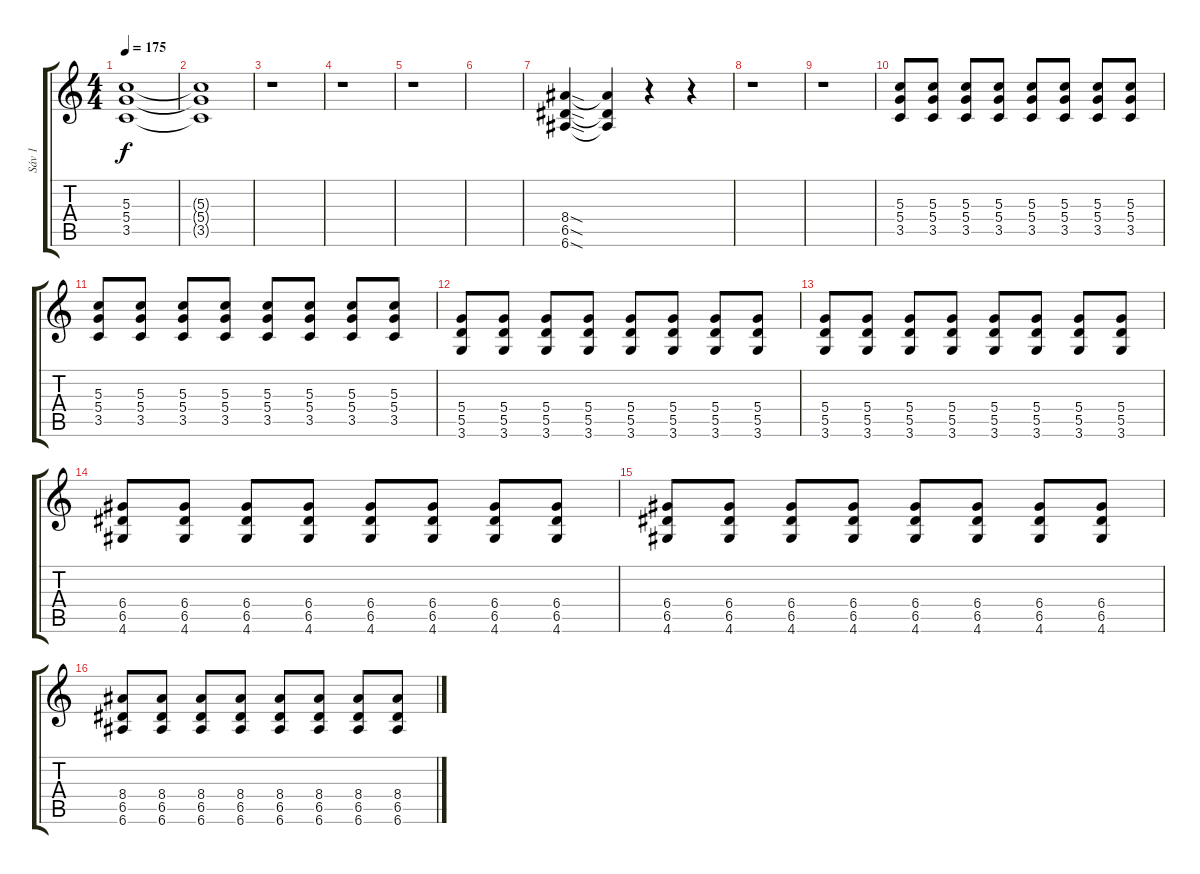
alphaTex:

\track ("Sáv 1" "Sáv 1") {instrument distortionguitar}
\staff {score tabs}
\tuning (E4 B3 G3 D3 A2 E2) {hide}
\ts (4 4)
\tempo 175
\clef g2
\ks c
(5.3 5.4 3.5).1{dy f} |
(5.3{t} 5.4{t} 3.5{t}).1 |
r.1 |
r.1 |
r.1 |
|
(8.4{sod} 6.5{sod} 6.6{sod}).4 (8.4{t} 6.5{t} 6.6{t}).4 r.4 r.4 |
r.1 |
r.1 |
(5.3 5.4 3.5).8 (5.3 5.4 3.5).8 (5.3 5.4 3.5).8 (5.3 5.4 3.5).8 (5.3 5.4 3.5).8 (5.3 5.4 3.5).8 (5.3 5.4 3.5).8 (5.3 5.4 3.5).8 |
(5.3 5.4 3.5).8 (5.3 5.4 3.5).8 (5.3 5.4 3.5).8 (5.3 5.4 3.5).8 (5.3 5.4 3.5).8 (5.3 5.4 3.5).8 (5.3 5.4 3.5).8 (5.3 5.4 3.5).8 |
(5.4 5.5 3.6).8 (5.4 5.5 3.6).8 (5.4 5.5 3.6).8 (5.4 5.5 3.6).8 (5.4 5.5 3.6).8 (5.4 5.5 3.6).8 (5.4 5.5 3.6).8 (5.4 5.5 3.6).8 |
(5.4 5.5 3.6).8 (5.4 5.5 3.6).8 (5.4 5.5 3.6).8 (5.4 5.5 3.6).8 (5.4 5.5 3.6).8 (5.4 5.5 3.6).8 (5.4 5.5 3.6).8 (5.4 5.5 3.6).8 |
(6.4 6.5 4.6).8 (6.4 6.5 4.6).8 (6.4 6.5 4.6).8 (6.4 6.5 4.6).8 (6.4 6.5 4.6).8 (6.4 6.5 4.6).8 (6.4 6.5 4.6).8 (6.4 6.5 4.6).8 |
(6.4 6.5 4.6).8 (6.4 6.5 4.6).8 (6.4 6.5 4.6).8 (6.4 6.5 4.6).8 (6.4 6.5 4.6).8 (6.4 6.5 4.6).8 (6.4 6.5 4.6).8 (6.4 6.5 4.6).8 |
(8.4 6.5 6.6).8 (8.4 6.5 6.6).8 (8.4 6.5 6.6).8 (8.4 6.5 6.6).8 (8.4 6.5 6.6).8 (8.4 6.5 6.6).8 (8.4 6.5 6.6).8 (8.4 6.5 6.6).8
